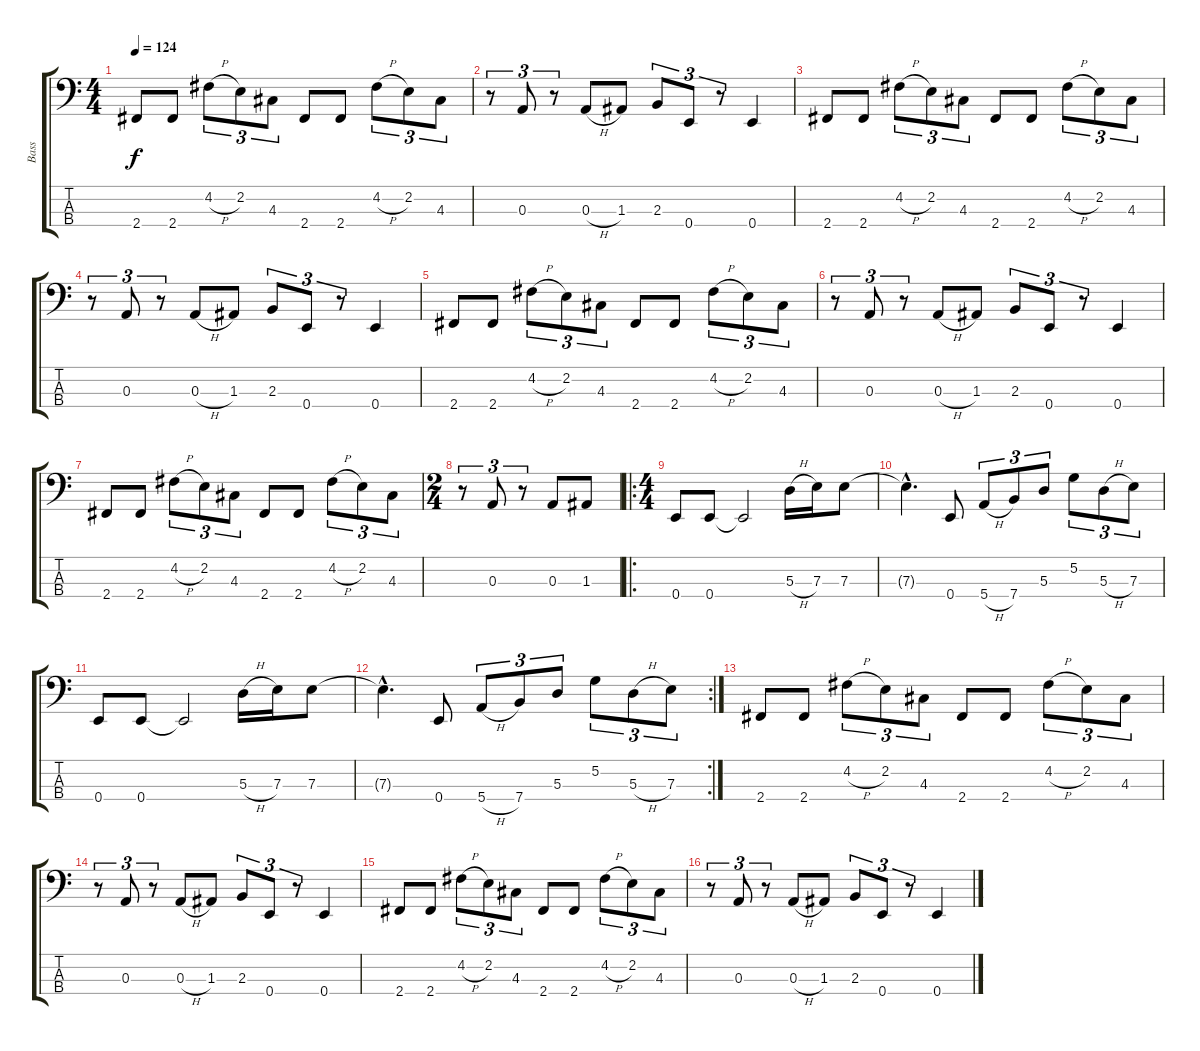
\track ("Bass" "Bass") {instrument electricbassfinger}
\staff {score tabs}
\tuning (G2 D2 A1 E1) {hide}
\ts (4 4)
\tempo 124
\clef f4
\ks c
2.4.8{dy f} 2.4.8 4.2{h}.8{tu (3 2)} 2.2.8{tu (3 2)} 4.3.8{tu (3 2)} 2.4.8 2.4.8 4.2{h}.8{tu (3 2)} 2.2.8{tu (3 2)} 4.3.8{tu (3 2)} |
r.8{tu (3 2)} 0.3.8{tu (3 2)} r.8{tu (3 2)} 0.3{h}.8 1.3.8 2.3.8{tu (3 2)} 0.4.8{tu (3 2)} r.8{tu (3 2)} 0.4.4 |
2.4.8 2.4.8 4.2{h}.8{tu (3 2)} 2.2.8{tu (3 2)} 4.3.8{tu (3 2)} 2.4.8 2.4.8 4.2{h}.8{tu (3 2)} 2.2.8{tu (3 2)} 4.3.8{tu (3 2)} |
r.8{tu (3 2)} 0.3.8{tu (3 2)} r.8{tu (3 2)} 0.3{h}.8 1.3.8 2.3.8{tu (3 2)} 0.4.8{tu (3 2)} r.8{tu (3 2)} 0.4.4 |
2.4.8 2.4.8 4.2{h}.8{tu (3 2)} 2.2.8{tu (3 2)} 4.3.8{tu (3 2)} 2.4.8 2.4.8 4.2{h}.8{tu (3 2)} 2.2.8{tu (3 2)} 4.3.8{tu (3 2)} |
r.8{tu (3 2)} 0.3.8{tu (3 2)} r.8{tu (3 2)} 0.3{h}.8 1.3.8 2.3.8{tu (3 2)} 0.4.8{tu (3 2)} r.8{tu (3 2)} 0.4.4 |
2.4.8 2.4.8 4.2{h}.8{tu (3 2)} 2.2.8{tu (3 2)} 4.3.8{tu (3 2)} 2.4.8 2.4.8 4.2{h}.8{tu (3 2)} 2.2.8{tu (3 2)} 4.3.8{tu (3 2)} |
\ts (2 4)
r.8{tu (3 2)} 0.3.8{tu (3 2)} r.8{tu (3 2)} 0.3.8 1.3.8 |
\ro
\ts (4 4)
0.4.8 0.4.8 0.4{t}.2 5.3{h}.16 7.3.16 7.3.8 |
7.3{hac t}.4{d} 0.4.8 5.4{h}.8{tu (3 2)} 7.4.8{tu (3 2)} 5.3.8{tu (3 2)} 5.2.8{tu (3 2)} 5.3{h}.8{tu (3 2)} 7.3.8{tu (3 2)} |
0.4.8 0.4.8 0.4{t}.2 5.3{h}.16 7.3.16 7.3.8 |
\rc 2
7.3{hac t}.4{d} 0.4.8 5.4{h}.8{tu (3 2)} 7.4.8{tu (3 2)} 5.3.8{tu (3 2)} 5.2.8{tu (3 2)} 5.3{h}.8{tu (3 2)} 7.3.8{tu (3 2)} |
2.4.8 2.4.8 4.2{h}.8{tu (3 2)} 2.2.8{tu (3 2)} 4.3.8{tu (3 2)} 2.4.8 2.4.8 4.2{h}.8{tu (3 2)} 2.2.8{tu (3 2)} 4.3.8{tu (3 2)} |
r.8{tu (3 2)} 0.3.8{tu (3 2)} r.8{tu (3 2)} 0.3{h}.8 1.3.8 2.3.8{tu (3 2)} 0.4.8{tu (3 2)} r.8{tu (3 2)} 0.4.4 |
2.4.8 2.4.8 4.2{h}.8{tu (3 2)} 2.2.8{tu (3 2)} 4.3.8{tu (3 2)} 2.4.8 2.4.8 4.2{h}.8{tu (3 2)} 2.2.8{tu (3 2)} 4.3.8{tu (3 2)} |
r.8{tu (3 2)} 0.3.8{tu (3 2)} r.8{tu (3 2)} 0.3{h}.8 1.3.8 2.3.8{tu (3 2)} 0.4.8{tu (3 2)} r.8{tu (3 2)} 0.4.4
